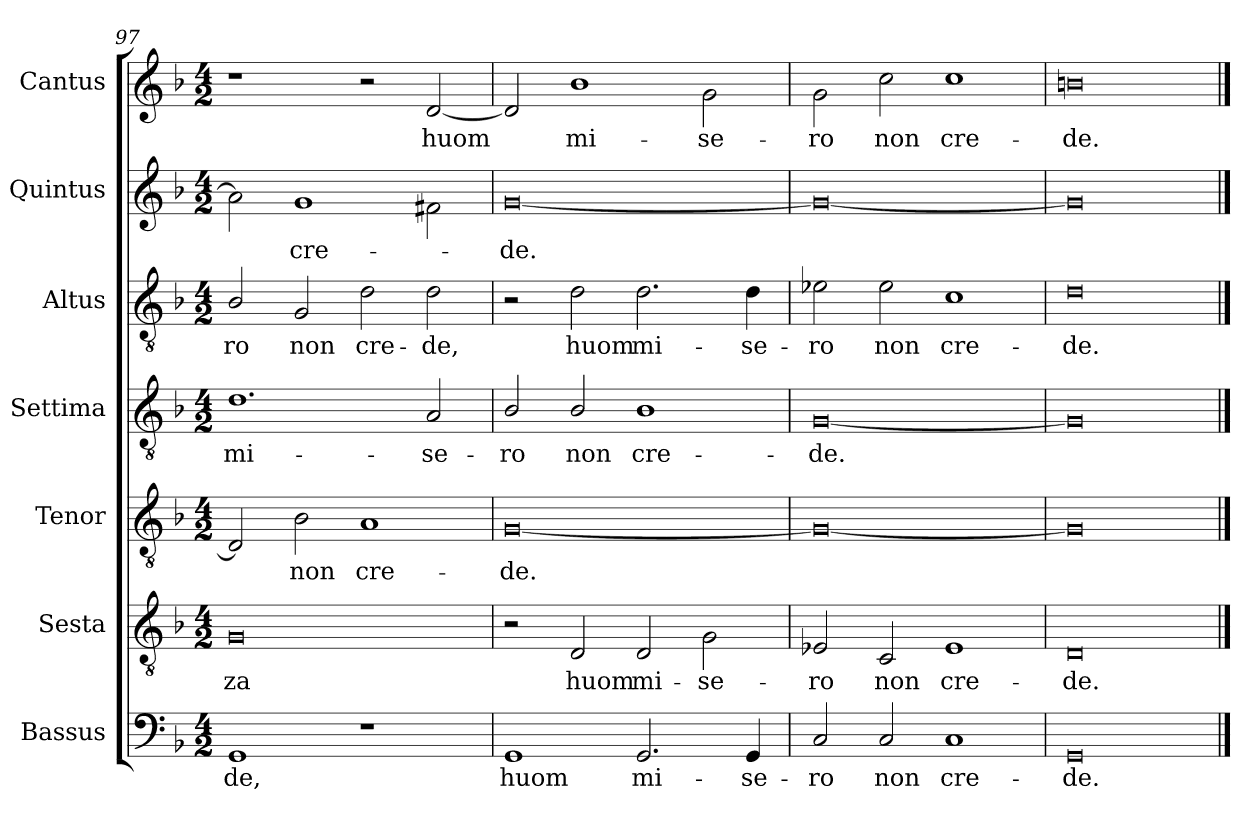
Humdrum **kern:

**kern	**text	**kern	**text	**kern	**text	**kern	**text	**kern	**text	**kern	**text	**kern	**text
*part7	*part7	*part6	*part6	*part5	*part5	*part4	*part4	*part3	*part3	*part2	*part2	*part1	*part1
*staff7	*staff7	*staff6	*staff6	*staff5	*staff5	*staff4	*staff4	*staff3	*staff3	*staff2	*staff2	*staff1	*staff1
*I"Bassus	*	*I"Sesta	*	*I"Tenor	*	*I"Settima	*	*I"Altus	*	*I"Quintus	*	*I"Cantus	*
*I'B.	*	*	*	*I'T.	*	*	*	*I'A.	*	*I'Q.	*	*I'C.	*
*clefF4	*	*clefGv2	*	*clefGv2	*	*clefGv2	*	*clefGv2	*	*clefG2	*	*clefG2	*
*k[b-]	*	*k[b-]	*	*k[b-]	*	*k[b-]	*	*k[b-]	*	*k[b-]	*	*k[b-]	*
*M4/2	*	*M4/2	*	*M4/2	*	*M4/2	*	*M4/2	*	*M4/2	*	*M4/2	*
=97	=97	=97	=97	=97	=97	=97	=97	=97	=97	=97	=97	=97	=97
1GG	-de,	0G	-za	2D/]	.	1.d	mi-	2B-/	-ro	2a\]	.	1r	.
.	.	.	.	2B-\	non	.	.	2G/	non	1g	cre-	.	.
1r	.	.	.	1A	cre-	.	.	2d\	cre-	.	.	2r	.
.	.	.	.	.	.	2A/	-se-	2d\	-de,	2f#X\	.	[2d/	huom
!!LO:PB:g=z
=98	=98	=98	=98	=98	=98	=98	=98	=98	=98	=98	=98	=98	=98
1GG	huom	2r	.	[0G	-de.	2B-/	-ro	2r	.	[0g	de.	2d/]	.
.	.	2D/	huom	.	.	2B-/	non	2d\	huom	.	.	1b-	mi-
2.GG/	mi-	2D/	mi-	.	.	1B-	cre-	2.d\	mi-	.	.	.	.
.	.	2G\	-se-	.	.	.	.	.	.	.	.	2g\	-se-
4GG/	-se-	.	.	.	.	.	.	4d\	-se-	.	.	.	.
=99	=99	=99	=99	=99	=99	=99	=99	=99	=99	=99	=99	=99	=99
2C/	-ro	2E-X/	-ro	0G_	.	[0G	-de.	2e-X\	-ro	0g_	.	2g\	-ro
2C/	non	2C/	non	.	.	.	.	2e-\	non	.	.	2cc\	non
1C	cre-	1E-	cre-	.	.	.	.	1c	cre-	.	.	1cc	cre-
=100	=100	=100	=100	=100	=100	=100	=100	=100	=100	=100	=100	=100	=100
0GG	-de.	0D	-de.	0G]	.	0G]	.	0d	-de.	0g]	.	0bn	-de.
==	==	==	==	==	==	==	==	==	==	==	==	==	==
*-	*-	*-	*-	*-	*-	*-	*-	*-	*-	*-	*-	*-	*-
